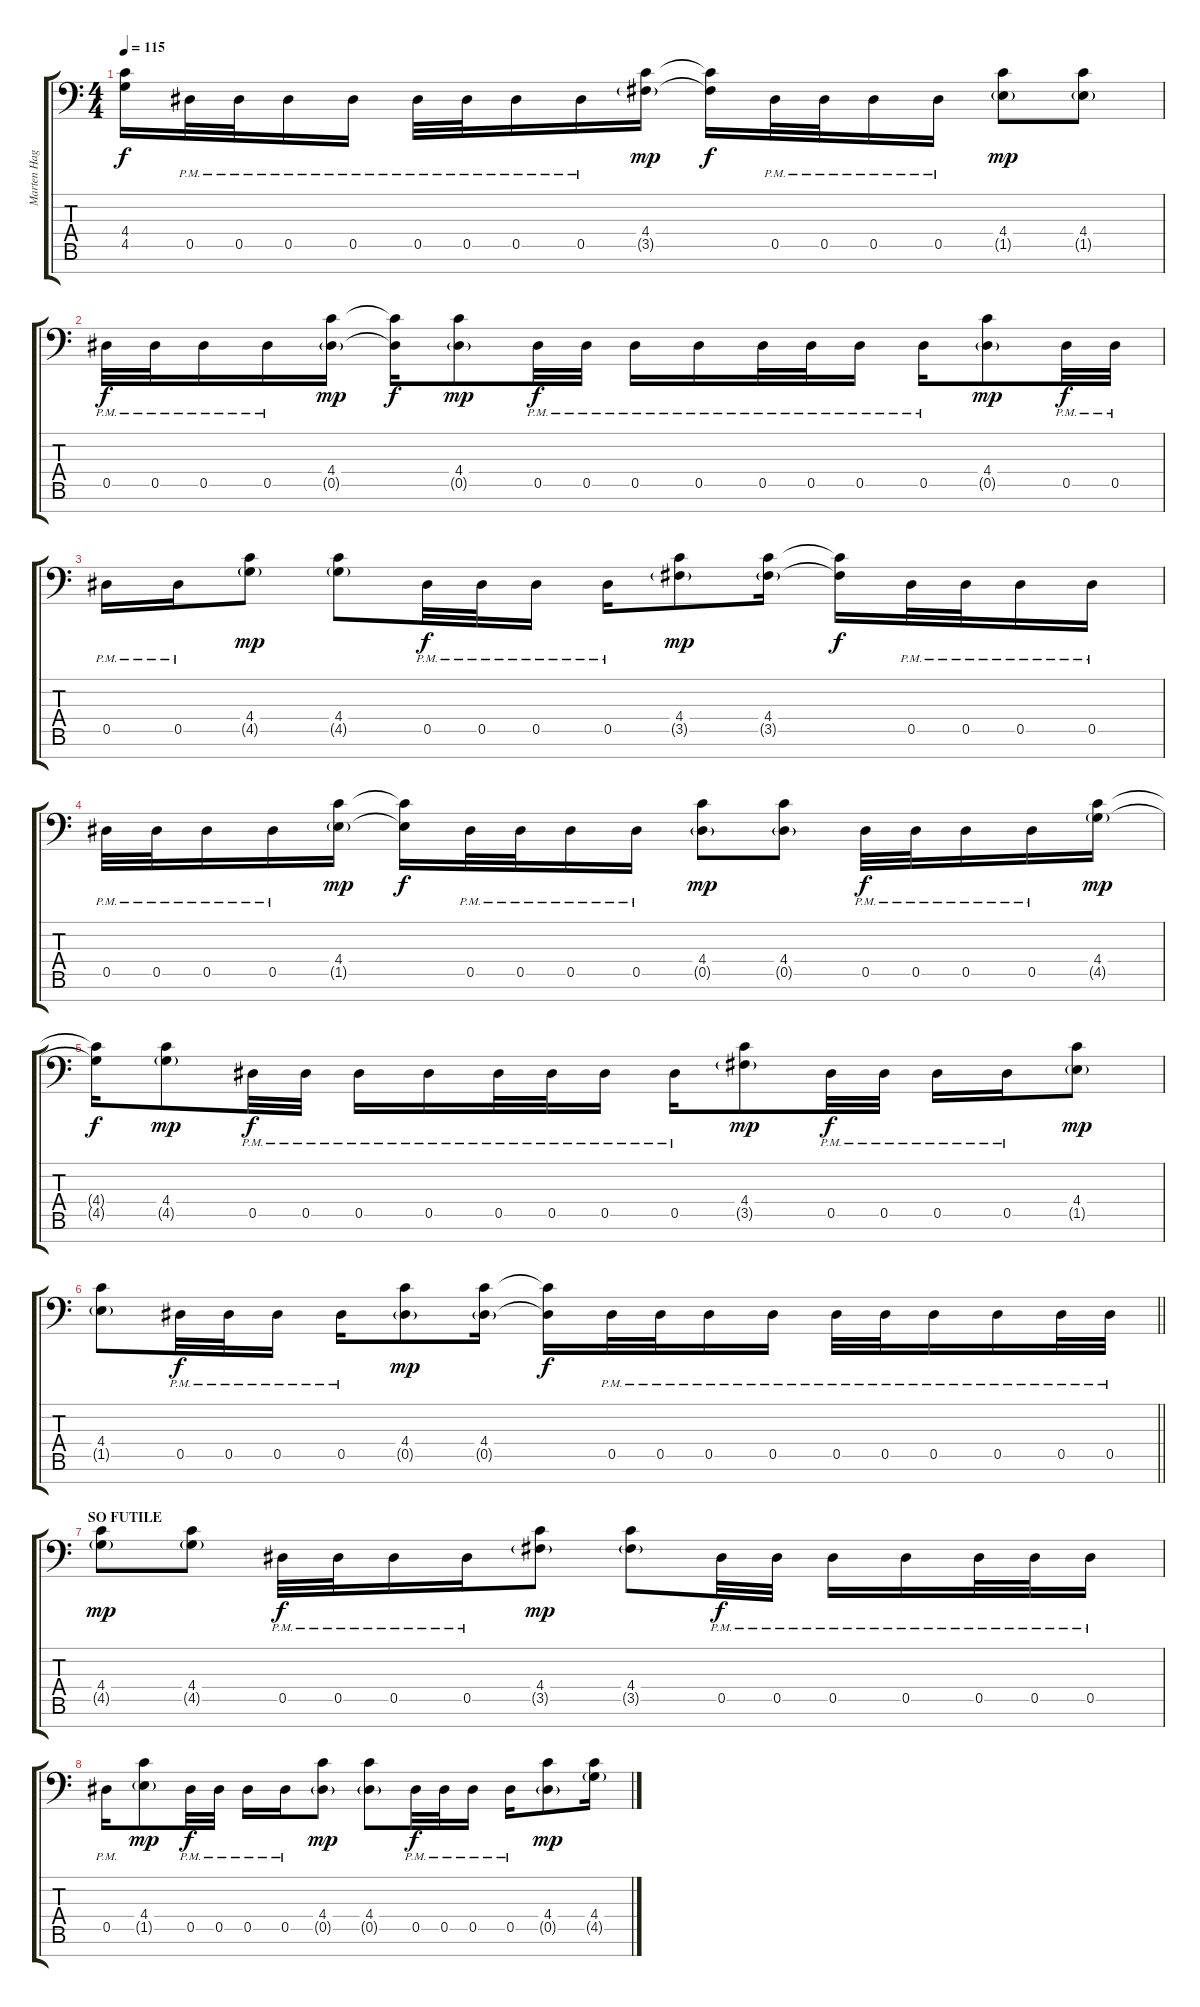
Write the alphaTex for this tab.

\track ("Marten Hagstrom (Guitar 2)" "Marten Hag") {instrument overdrivenguitar}
\staff {score tabs}
\tuning (Bb3 F3 Db3 Ab2 Eb2 Bb1 F1) {hide}
\ts (4 4)
\tempo 115
\clef f4
\ks c
(4.4{t} 4.5{t}).16{dy f} 0.5{pm}.32 0.5{pm}.32 0.5{pm}.16 0.5{pm}.16 0.5{pm}.32 0.5{pm}.32 0.5{pm}.16 0.5{pm}.16 (4.4 3.5{g}).16{dy mp} (4.4{t} 3.5{t}).16{dy f} 0.5{pm}.32 0.5{pm}.32 0.5{pm}.16 0.5{pm}.16 (4.4 1.5{g}).8{dy mp} (4.4 1.5{g}).8 |
0.5{pm}.32{dy f} 0.5{pm}.32 0.5{pm}.16 0.5{pm}.16 (4.4 0.5{g}).16{dy mp} (4.4{t} 0.5{t}).16{dy f} (4.4 0.5{g}).8{dy mp} 0.5{pm}.32{dy f} 0.5{pm}.32 0.5{pm}.16 0.5{pm}.16 0.5{pm}.32 0.5{pm}.32 0.5{pm}.16 0.5{pm}.16 (4.4 0.5{g}).8{dy mp} 0.5{pm}.32{dy f} 0.5{pm}.32 |
0.5{pm}.16 0.5{pm}.16 (4.4 4.5{g}).8{dy mp} (4.4 4.5{g}).8 0.5{pm}.32{dy f} 0.5{pm}.32 0.5{pm}.16 0.5{pm}.16 (4.4 3.5{g}).8{dy mp} (4.4 3.5{g}).16 (4.4{t} 3.5{t}).16{dy f} 0.5{pm}.32 0.5{pm}.32 0.5{pm}.16 0.5{pm}.16 |
0.5{pm}.32 0.5{pm}.32 0.5{pm}.16 0.5{pm}.16 (4.4 1.5{g}).16{dy mp} (4.4{t} 1.5{t}).16{dy f} 0.5{pm}.32 0.5{pm}.32 0.5{pm}.16 0.5{pm}.16 (4.4 0.5{g}).8{dy mp} (4.4 0.5{g}).8 0.5{pm}.32{dy f} 0.5{pm}.32 0.5{pm}.16 0.5{pm}.16 (4.4 4.5{g}).16{dy mp} |
(4.4{t} 4.5{t}).16{dy f} (4.4 4.5{g}).8{dy mp} 0.5{pm}.32{dy f} 0.5{pm}.32 0.5{pm}.16 0.5{pm}.16 0.5{pm}.32 0.5{pm}.32 0.5{pm}.16 0.5{pm}.16 (4.4 3.5{g}).8{dy mp} 0.5{pm}.32{dy f} 0.5{pm}.32 0.5{pm}.16 0.5{pm}.16 (4.4 1.5{g}).8{dy mp} |
\barLineRight lightlight
(4.4 1.5{g}).8 0.5{pm}.32{dy f} 0.5{pm}.32 0.5{pm}.16 0.5{pm}.16 (4.4 0.5{g}).8{dy mp} (4.4 0.5{g}).16 (4.4{t} 0.5{t}).16{dy f} 0.5{pm}.32 0.5{pm}.32 0.5{pm}.16 0.5{pm}.16 0.5{pm}.32 0.5{pm}.32 0.5{pm}.16 0.5{pm}.16 0.5{pm}.32 0.5{pm}.32 |
\section ("" "SO FUTILE")
(4.4 4.5{g}).8{dy mp} (4.4 4.5{g}).8 0.5{pm}.32{dy f} 0.5{pm}.32 0.5{pm}.16 0.5{pm}.16 (4.4 3.5{g}).8{dy mp} (4.4 3.5{g}).8 0.5{pm}.32{dy f} 0.5{pm}.32 0.5{pm}.16 0.5{pm}.16 0.5{pm}.32 0.5{pm}.32 0.5{pm}.16 |
0.5{pm}.16 (4.4 1.5{g}).8{dy mp} 0.5{pm}.32{dy f} 0.5{pm}.32 0.5{pm}.16 0.5{pm}.16 (4.4 0.5{g}).8{dy mp} (4.4 0.5{g}).8 0.5{pm}.32{dy f} 0.5{pm}.32 0.5{pm}.16 0.5{pm}.16 (4.4 0.5{g}).8{dy mp} (4.4 4.5{g}).16
